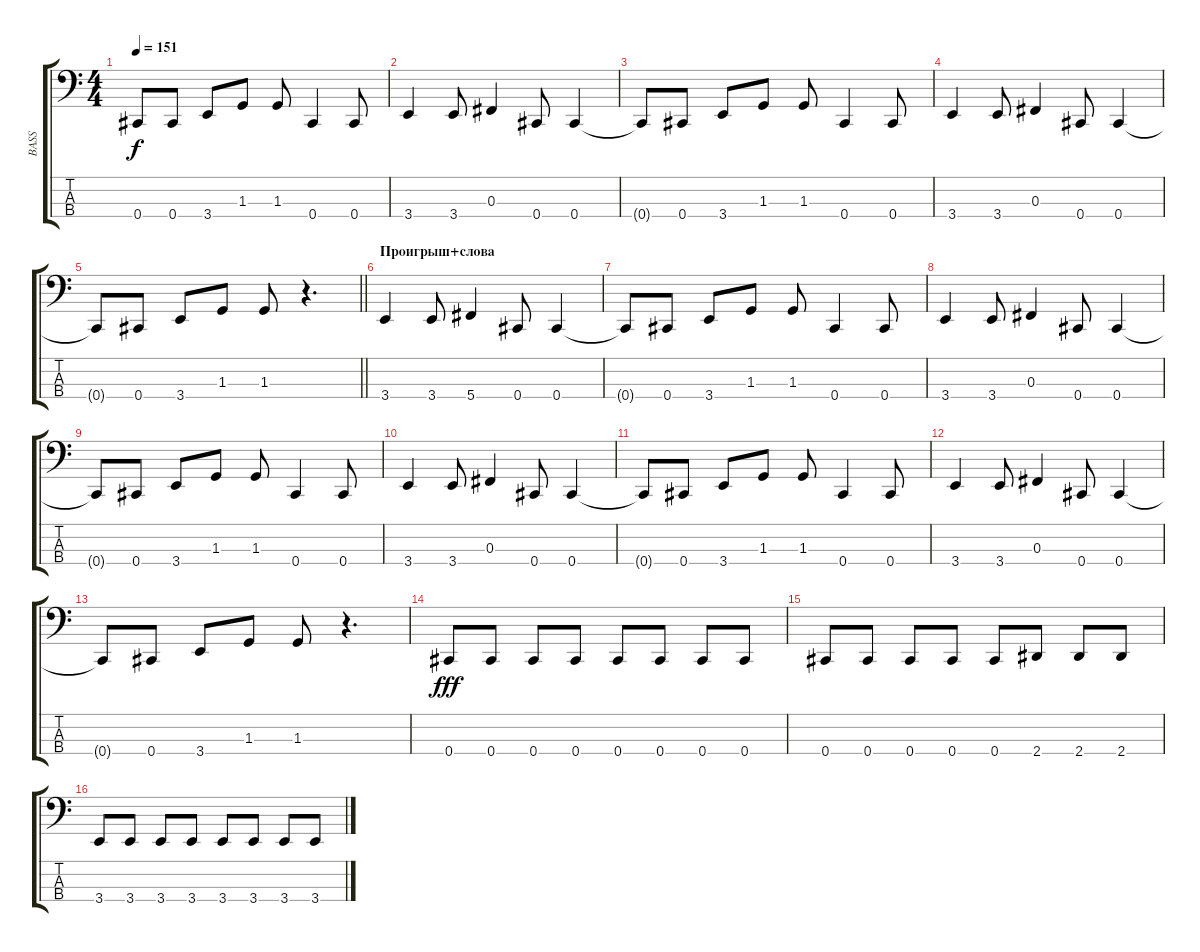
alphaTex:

\track ("BASS" "BASS") {instrument electricbassfinger}
\staff {score tabs}
\tuning (Eb2 B1 Gb1 Db1) {hide}
\ts (4 4)
\tempo 151
\clef f4
\ks c
0.4{t}.8{dy f} 0.4.8 3.4.8 1.3.8 1.3.8 0.4.4 0.4.8 |
3.4.4 3.4.8 0.3.4 0.4.8 0.4.4 |
0.4{t}.8 0.4.8 3.4.8 1.3.8 1.3.8 0.4.4 0.4.8 |
3.4.4 3.4.8 0.3.4 0.4.8 0.4.4 |
\barLineRight lightlight
0.4{t}.8 0.4.8 3.4.8 1.3.8 1.3.8 r.4{d} |
\section ("" "Проигрыш+слова")
3.4.4 3.4.8 5.4.4 0.4.8 0.4.4 |
0.4{t}.8 0.4.8 3.4.8 1.3.8 1.3.8 0.4.4 0.4.8 |
3.4.4 3.4.8 0.3.4 0.4.8 0.4.4 |
0.4{t}.8 0.4.8 3.4.8 1.3.8 1.3.8 0.4.4 0.4.8 |
3.4.4 3.4.8 0.3.4 0.4.8 0.4.4 |
0.4{t}.8 0.4.8 3.4.8 1.3.8 1.3.8 0.4.4 0.4.8 |
3.4.4 3.4.8 0.3.4 0.4.8 0.4.4 |
0.4{t}.8 0.4.8 3.4.8 1.3.8 1.3.8 r.4{d} |
0.4.8{dy fff} 0.4.8 0.4.8 0.4.8 0.4.8 0.4.8 0.4.8 0.4.8 |
0.4.8 0.4.8 0.4.8 0.4.8 0.4.8 2.4.8 2.4.8 2.4.8 |
3.4.8 3.4.8 3.4.8 3.4.8 3.4.8 3.4.8 3.4.8 3.4.8
